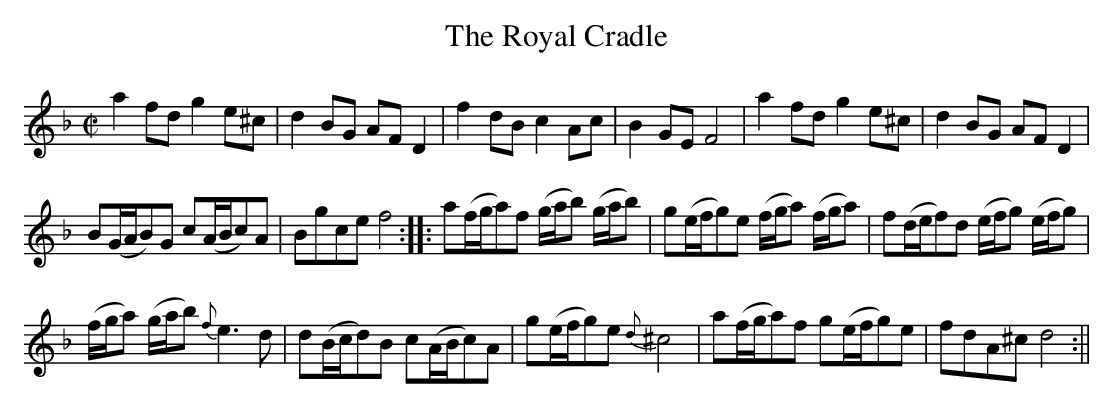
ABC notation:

X:1
T:Royal Cradle, The
M:C|
L:1/8
K:F
a2 fd g2 e^c|d2 BG AF D2|f2 dB c2 Ac|B2 GE F4|a2 fd g2 e^c|d2 BG AF D2|
B(G/A/B)G c(A/B/c)A|Bgce f4::a(f/g/a)f (g/a/b) (g/a/b)|g(e/f/g)e (f/g/a) (f/g/a)|f(d/e/f)d (e/f/g) (e/f/g)|
(f/g/a) (g/a/b) {f}e3d|d(B/c/d)B c(A/B/c)A|g(e/f/g)e {d}^c4|a(f/g/a)f g(e/f/g)e|fdA^c d4:||
